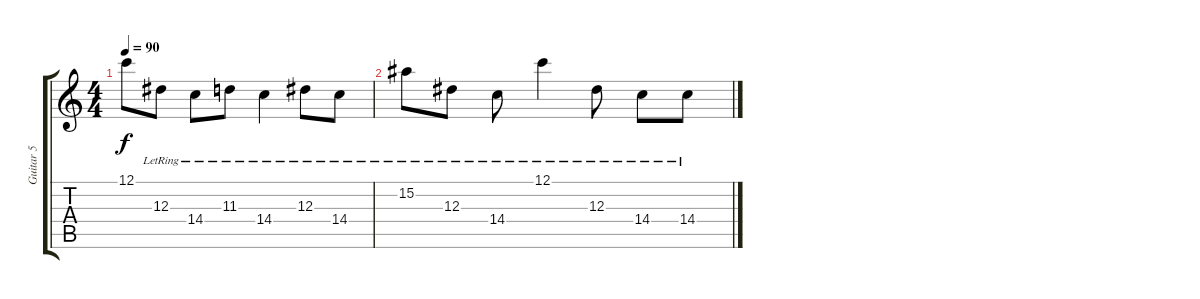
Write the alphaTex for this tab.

\track ("Guitar 5" "Guitar 5") {instrument electricguitarjazz}
\staff {score tabs}
\tuning (C4 G3 Eb3 Bb2 F2 C2) {hide}
\ts (4 4)
\tempo 90
\clef g2
\ks c
12.1{t}.8{dy f} 12.3{lr}.8 14.4{lr}.8 11.3{lr}.8 14.4{lr}.4 12.3{lr}.8 14.4{lr}.8 |
15.2{lr}.8 12.3{lr}.8 14.4{lr}.8 12.1{lr}.4 12.3{lr}.8 14.4{lr}.8 14.4{lr}.8
